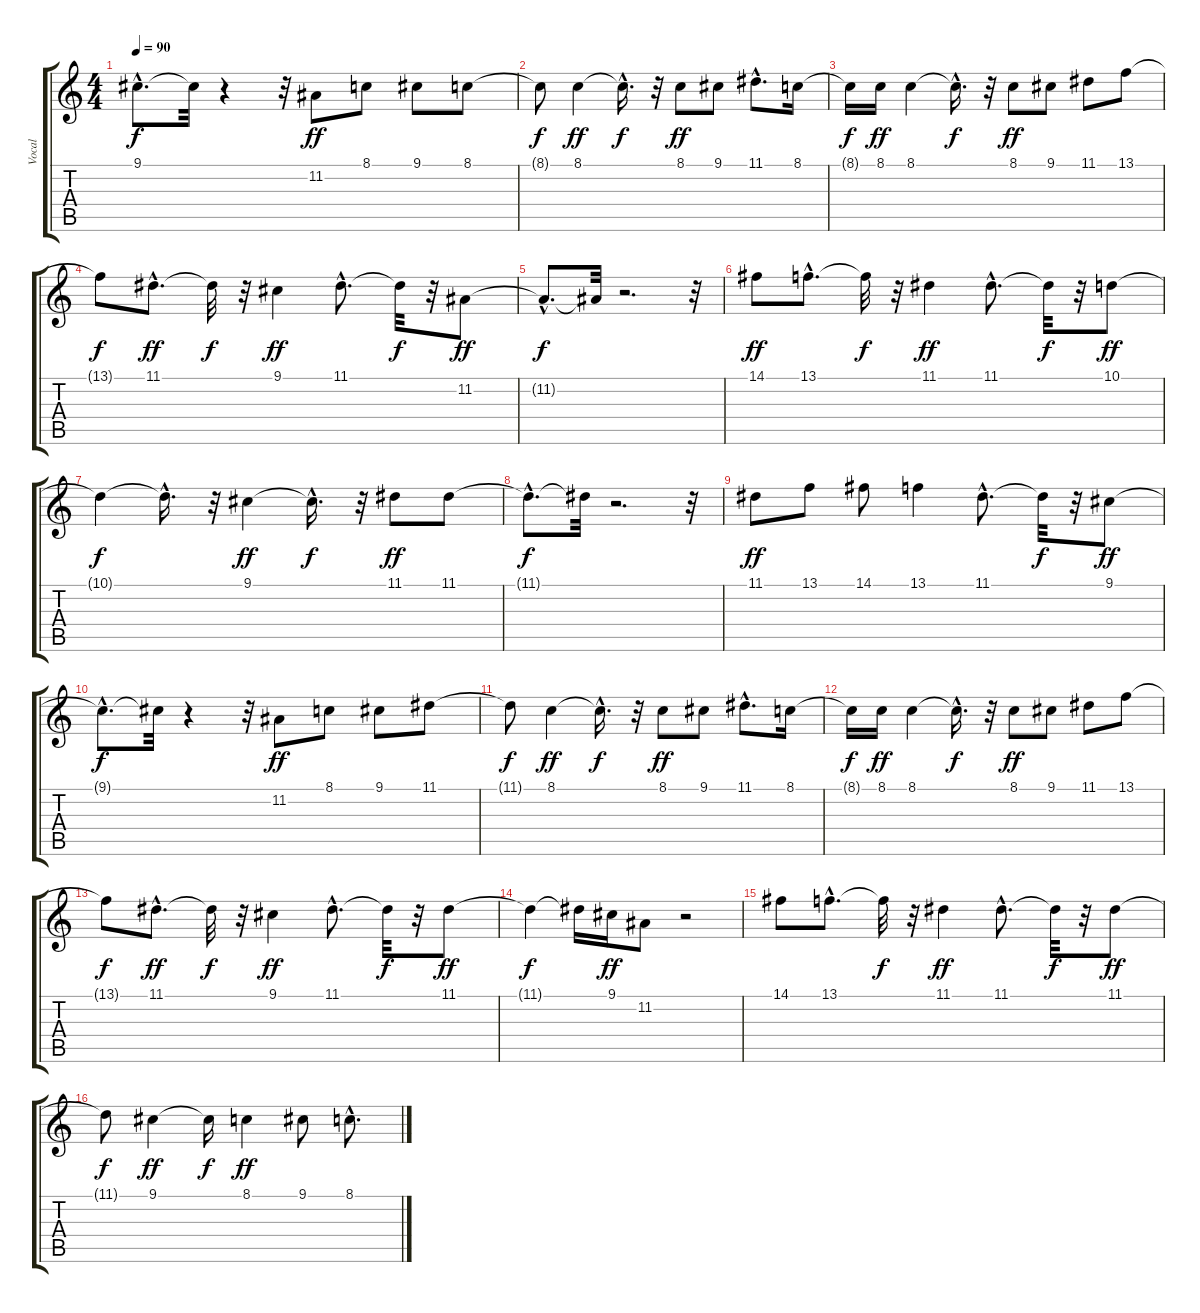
\track ("Vocal" "Vocal") {instrument synthvoice}
\staff {score tabs}
\tuning (E4 B3 G3 D3 A2 E2) {hide}
\ts (4 4)
\tempo 90
\clef g2
\ks c
9.1{hac t}.8{d dy f} 9.1{t}.32 r.4 r.32 11.2.8{dy ff} 8.1.8 9.1.8 8.1.8 |
8.1{t}.8{dy f} 8.1.4{dy ff} 8.1{hac t}.16{d dy f} r.32 8.1.8{dy ff} 9.1.8 11.1{hac}.8{d} 8.1.16 |
8.1{t}.16{dy f} 8.1.16{dy ff} 8.1.4 8.1{hac t}.16{d dy f} r.32 8.1.8{dy ff} 9.1.8 11.1.8 13.1.8 |
13.1{t}.8{dy f} 11.1{hac}.8{d dy ff} 11.1{t}.32{dy f} r.32 9.1.4{dy ff} 11.1{hac}.8{d} 11.1{t}.32{dy f} r.32 11.2.8{dy ff} |
11.2{hac t}.8{d dy f} 11.2{t}.32 r.2{d} r.32 |
14.1.8{dy ff} 13.1{hac}.8{d} 13.1{t}.32{dy f} r.32 11.1.4{dy ff} 11.1{hac}.8{d} 11.1{t}.32{dy f} r.32 10.1.8{dy ff} |
10.1{t}.4{dy f} 10.1{hac t}.16{d} r.32 9.1.4{dy ff} 9.1{hac t}.16{d dy f} r.32 11.1.8{dy ff} 11.1.8 |
11.1{hac t}.8{d dy f} 11.1{t}.32 r.2{d} r.32 |
11.1.8{dy ff} 13.1.8 14.1.8 13.1.4 11.1{hac}.8{d} 11.1{t}.32{dy f} r.32 9.1.8{dy ff} |
9.1{hac t}.8{d dy f} 9.1{t}.32 r.4 r.32 11.2.8{dy ff} 8.1.8 9.1.8 11.1.8 |
11.1{t}.8{dy f} 8.1.4{dy ff} 8.1{hac t}.16{d dy f} r.32 8.1.8{dy ff} 9.1.8 11.1{hac}.8{d} 8.1.16 |
8.1{t}.16{dy f} 8.1.16{dy ff} 8.1.4 8.1{hac t}.16{d dy f} r.32 8.1.8{dy ff} 9.1.8 11.1.8 13.1.8 |
13.1{t}.8{dy f} 11.1{hac}.8{d dy ff} 11.1{t}.32{dy f} r.32 9.1.4{dy ff} 11.1{hac}.8{d} 11.1{t}.32{dy f} r.32 11.1.8{dy ff} |
11.1{t}.4{dy f} 11.1{t}.16 9.1.16{dy ff} 11.2.8 r.2 |
14.1.8 13.1{hac}.8{d} 13.1{t}.32{dy f} r.32 11.1.4{dy ff} 11.1{hac}.8{d} 11.1{t}.32{dy f} r.32 11.1.8{dy ff} |
11.1{t}.8{dy f} 9.1.4{dy ff} 9.1{t}.16{dy f} 8.1.4{dy ff} 9.1.8 8.1{hac}.8{d}
